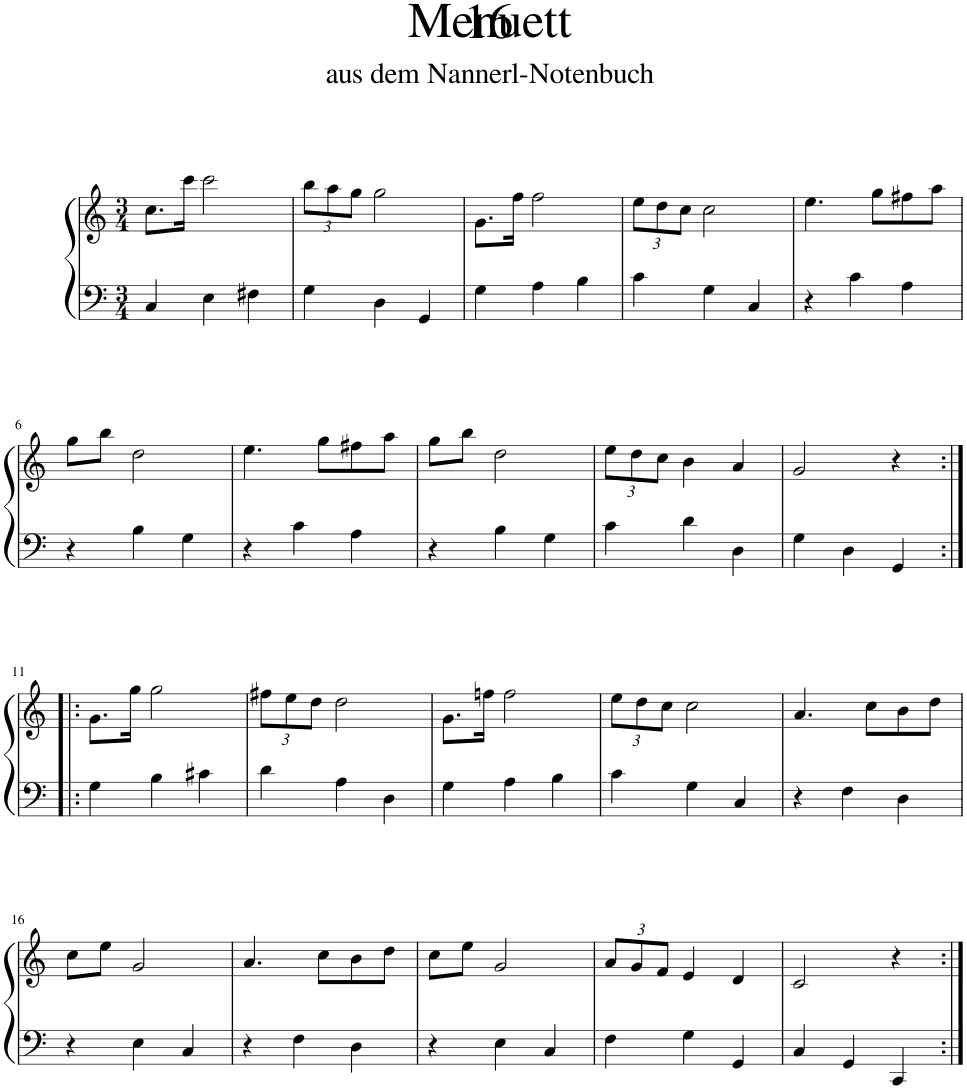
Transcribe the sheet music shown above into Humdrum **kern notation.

**kern	**kern
*part1	*part1
*staff2	*staff1
*I"Piano	*
*I'Pno	*
*clefF4	*clefG2
*k[]	*k[]
*M3/4	*M3/4
=1	=1
4C/	8.cc\L
.	16ccc\Jk
4E\	2ccc\
4F#X\	.
=2	=2
*	*Xbrackettup
4G\	12bb\L
.	12aa\
.	12gg\J
4D\	2gg\
4GG/	.
=3	=3
4G\	8.g\L
.	16ff\Jk
4A\	2ff\
4B\	.
=4	=4
4c\	12ee\L
.	12dd\
.	12cc\J
4G\	2cc\
4C/	.
=5	=5
4r	4.ee\
4c\	.
.	8gg\L
4A\	8ff#X\
.	8aa\J
!!LO:LB:g=z
=6	=6
4r	8gg\L
.	8bb\J
4B\	2dd\
4G\	.
=7	=7
4r	4.ee\
4c\	.
.	8gg\L
4A\	8ff#X\
.	8aa\J
=8	=8
4r	8gg\L
.	8bb\J
4B\	2dd\
4G\	.
=9	=9
4c\	12ee\L
.	12dd\
.	12cc\J
4d\	4b\
4D\	4a/
=10	=10
4G\	2g/
4D\	.
4GG/	4r
!!LO:LB:g=z
=11:|!|:	=11:|!|:
4G\	8.g\L
.	16gg\Jk
4B\	2gg\
4c#X\	.
=12	=12
4d\	12ff#X\L
.	12ee\
.	12dd\J
4A\	2dd\
4D\	.
=13	=13
4G\	8.g\L
.	16ffn\Jk
4A\	2ff\
4B\	.
=14	=14
4c\	12ee\L
.	12dd\
.	12cc\J
4G\	2cc\
4C/	.
=15	=15
4r	4.a/
4F\	.
.	8cc\L
4D\	8b\
.	8dd\J
!!LO:LB:g=z
=16	=16
4r	8cc\L
.	8ee\J
4E\	2g/
4C/	.
=17	=17
4r	4.a/
4F\	.
.	8cc\L
4D\	8b\
.	8dd\J
=18	=18
4r	8cc\L
.	8ee\J
4E\	2g/
4C/	.
=19	=19
4F\	12a/L
.	12g/
.	12f/J
4G\	4e/
4GG/	4d/
=20	=20
4C/	2c/
4GG/	.
4CC/	4r
=:|!	=:|!
*-	*-
